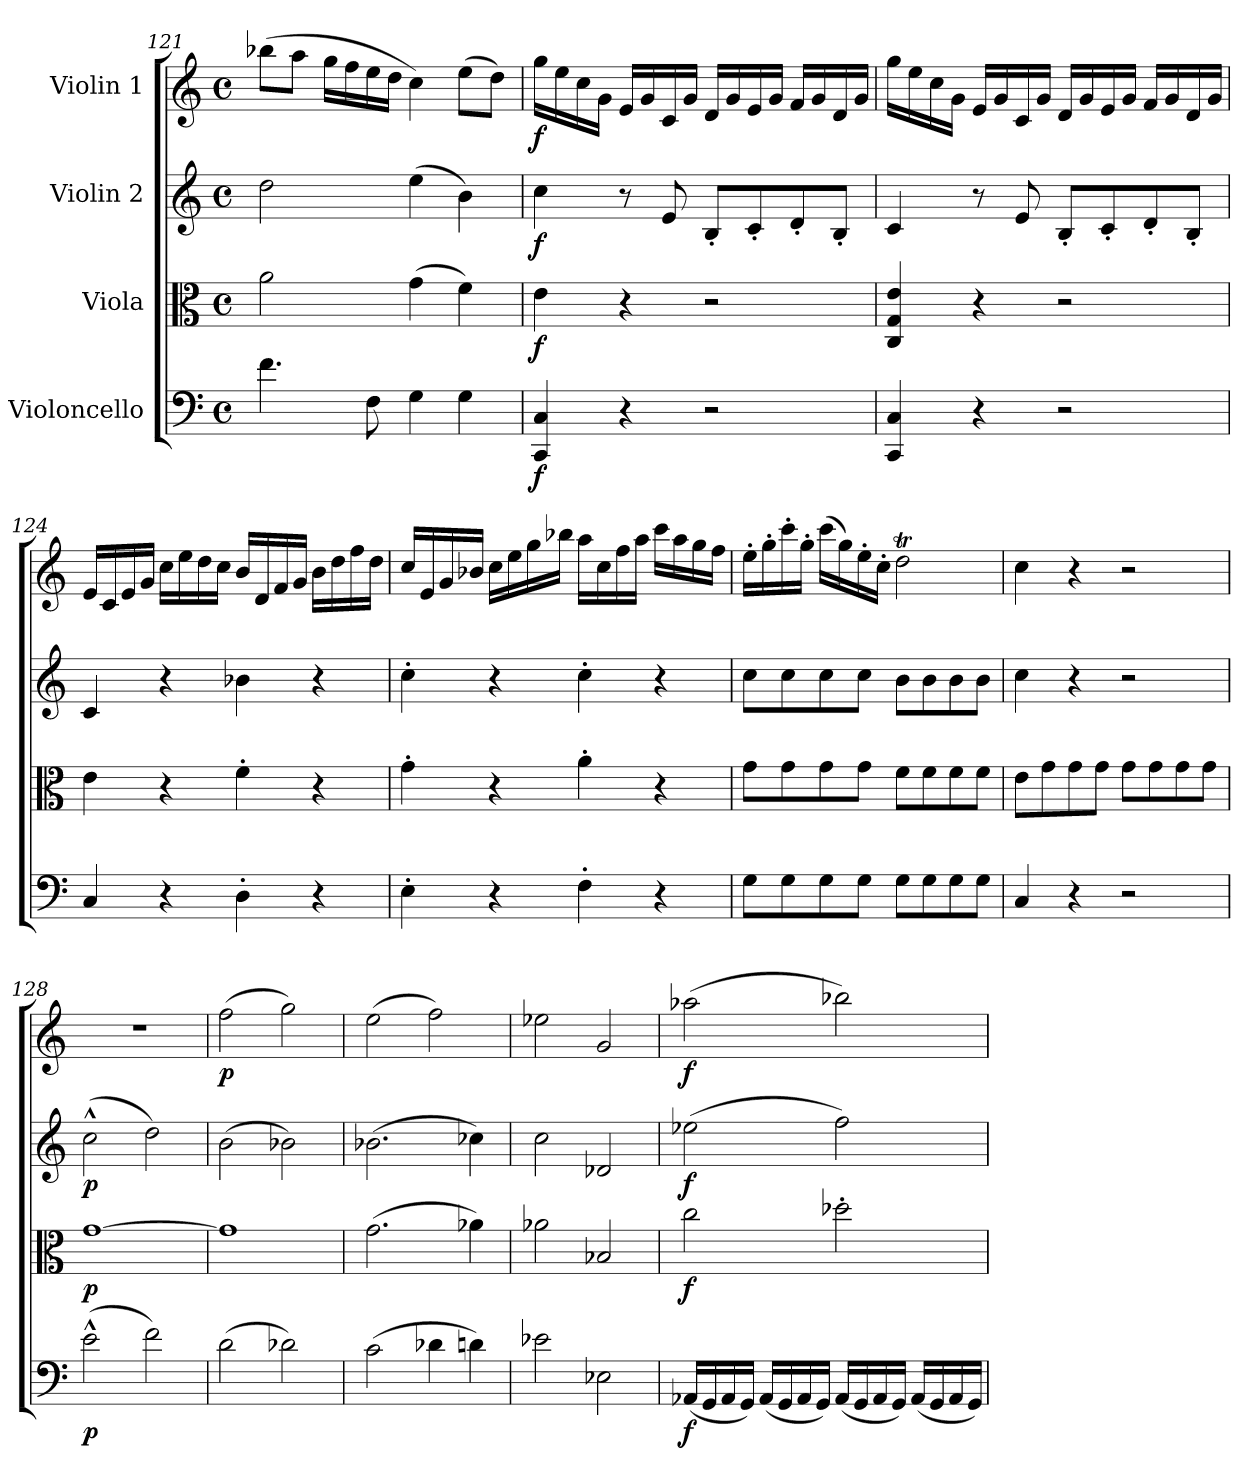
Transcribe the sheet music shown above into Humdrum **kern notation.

**kern	**dynam	**kern	**dynam	**kern	**dynam	**kern	**dynam
*part4	*part4	*part3	*part3	*part2	*part2	*part1	*part1
*staff4	*staff4	*staff3	*staff3	*staff2	*staff2	*staff1	*staff1
*I"Violoncello	*	*I"Viola	*	*I"Violin 2	*	*I"Violin 1	*
*clefF4	*	*clefC3	*	*clefG2	*	*clefG2	*
*k[]	*	*k[]	*	*k[]	*	*k[]	*
*C:	*	*C:	*	*C:	*	*C:	*
*M4/4	*	*M4/4	*	*M4/4	*	*M4/4	*
*met(c)	*	*met(c)	*	*met(c)	*	*met(c)	*
=121	=121	=121	=121	=121	=121	=121	=121
4.f\	.	2a\	.	2dd\	.	(8bb-X\L	.
.	.	.	.	.	.	8aa\J	.
.	.	.	.	.	.	16gg\LL	.
.	.	.	.	.	.	16ff\	.
8F\	.	.	.	.	.	16ee\	.
.	.	.	.	.	.	16dd\JJ	.
4G\	.	(4g\	.	(4ee\	.	4cc\)	.
4G\	.	4f\)	.	4b\)	.	(8ee\L	.
.	.	.	.	.	.	8dd\J)	.
=122	=122	=122	=122	=122	=122	=122	=122
!	!LO:DY:b	!	!LO:DY:b	!	!LO:DY:b	!	!LO:DY:b
4CC/ 4C/	f	4e\	f	4cc\	f	16gg\LL	f
.	.	.	.	.	.	16ee\	.
.	.	.	.	.	.	16cc\	.
.	.	.	.	.	.	16g\JJ	.
4r	.	4r	.	8r	.	16e/LL	.
.	.	.	.	.	.	16g/	.
.	.	.	.	8e/	.	16c/	.
.	.	.	.	.	.	16g/JJ	.
2r	.	2r	.	8B'</L	.	16d/LL	.
.	.	.	.	.	.	16g/	.
.	.	.	.	8c'</	.	16e/	.
.	.	.	.	.	.	16g/JJ	.
.	.	.	.	8d'</	.	16f/LL	.
.	.	.	.	.	.	16g/	.
.	.	.	.	8B'</J	.	16d/	.
.	.	.	.	.	.	16g/JJ	.
=123	=123	=123	=123	=123	=123	=123	=123
4CC/ 4C/	.	4C/ 4G/ 4e/	.	4c/	.	16gg\LL	.
.	.	.	.	.	.	16ee\	.
.	.	.	.	.	.	16cc\	.
.	.	.	.	.	.	16g\JJ	.
4r	.	4r	.	8r	.	16e/LL	.
.	.	.	.	.	.	16g/	.
.	.	.	.	8e/	.	16c/	.
.	.	.	.	.	.	16g/JJ	.
2r	.	2r	.	8B'</L	.	16d/LL	.
.	.	.	.	.	.	16g/	.
.	.	.	.	8c'</	.	16e/	.
.	.	.	.	.	.	16g/JJ	.
.	.	.	.	8d'</	.	16f/LL	.
.	.	.	.	.	.	16g/	.
.	.	.	.	8B'</J	.	16d/	.
.	.	.	.	.	.	16g/JJ	.
=124	=124	=124	=124	=124	=124	=124	=124
4C/	.	4e\	.	4c/	.	16e/LL	.
.	.	.	.	.	.	16c/	.
.	.	.	.	.	.	16e/	.
.	.	.	.	.	.	16g/JJ	.
4r	.	4r	.	4r	.	16cc\LL	.
.	.	.	.	.	.	16ee\	.
.	.	.	.	.	.	16dd\	.
.	.	.	.	.	.	16cc\JJ	.
4D'>\	.	4f'>\	.	4b-\	.	16b/LL	.
.	.	.	.	.	.	16d/	.
.	.	.	.	.	.	16f/	.
.	.	.	.	.	.	16g/JJ	.
4r	.	4r	.	4r	.	16b\LL	.
.	.	.	.	.	.	16dd\	.
.	.	.	.	.	.	16ff\	.
.	.	.	.	.	.	16dd\JJ	.
=125	=125	=125	=125	=125	=125	=125	=125
4E'>\	.	4g'>\	.	4cc'>\	.	16cc/LL	.
.	.	.	.	.	.	16e/	.
.	.	.	.	.	.	16g/	.
.	.	.	.	.	.	16b-X/JJ	.
4r	.	4r	.	4r	.	16cc\LL	.
.	.	.	.	.	.	16ee\	.
.	.	.	.	.	.	16gg\	.
.	.	.	.	.	.	16bb-X\JJ	.
4F'>\	.	4a'>\	.	4cc'>\	.	16aa\LL	.
.	.	.	.	.	.	16cc\	.
.	.	.	.	.	.	16ff\	.
.	.	.	.	.	.	16aa\JJ	.
4r	.	4r	.	4r	.	16ccc\LL	.
.	.	.	.	.	.	16aa\	.
.	.	.	.	.	.	16gg\	.
.	.	.	.	.	.	16ff\JJ	.
=126	=126	=126	=126	=126	=126	=126	=126
8G\L	.	8g\L	.	8cc\L	.	16ee'>\LL	.
.	.	.	.	.	.	16gg'>\	.
8G\	.	8g\	.	8cc\	.	16ccc'>\	.
.	.	.	.	.	.	16gg'>\JJ	.
8G\	.	8g\	.	8cc\	.	(16ccc\LL	.
.	.	.	.	.	.	16gg\)	.
8G\J	.	8g\J	.	8cc\J	.	16ee'>\	.
.	.	.	.	.	.	16cc'>\JJ	.
8G\L	.	8f\L	.	8b\L	.	2ddT\	.
8G\	.	8f\	.	8b\	.	.	.
8G\	.	8f\	.	8b\	.	.	.
8G\J	.	8f\J	.	8b\J	.	.	.
=127	=127	=127	=127	=127	=127	=127	=127
4C/	.	8e\L	.	4cc\	.	4cc\	.
.	.	8g\	.	.	.	.	.
4r	.	8g\	.	4r	.	4r	.
.	.	8g\J	.	.	.	.	.
2r	.	8g\L	.	2r	.	2r	.
.	.	8g\	.	.	.	.	.
.	.	8g\	.	.	.	.	.
.	.	8g\J	.	.	.	.	.
=128	=128	=128	=128	=128	=128	=128	=128
!	!LO:DY:b	!	!LO:DY:b	!	!LO:DY:b	!	!
(2e^^>\	p	[1g	p	(2cc^^>\	p	1r	.
2f\)	.	.	.	2dd\)	.	.	.
=129	=129	=129	=129	=129	=129	=129	=129
!	!	!	!	!	!	!	!LO:DY:b
(2d\	.	1g]	.	(2b\	.	(2ff\	p
2d-X\)	.	.	.	2b-X\)	.	2gg\)	.
=130	=130	=130	=130	=130	=130	=130	=130
(2c\	.	(2.g\	.	(2.b-X\	.	(2ee\	.
4d-X\	.	.	.	.	.	2ff\)	.
4dn\)	.	4a-X\)	.	4cc-X\)	.	.	.
=131	=131	=131	=131	=131	=131	=131	=131
2e-X\	.	2a-X\	.	2cc\	.	2ee-X\	.
2E-X\	.	2B-X/	.	2d-X/	.	2g/	.
=132	=132	=132	=132	=132	=132	=132	=132
!	!LO:DY:b	!	!LO:DY:b	!	!LO:DY:b	!	!LO:DY:b
(16AA-X/LL	f	2cc\	f	(2ee-X\	f	(2aa-X\	f
16GG/	.	.	.	.	.	.	.
16AA-/	.	.	.	.	.	.	.
16GG/JJ)	.	.	.	.	.	.	.
(16AA-/LL	.	.	.	.	.	.	.
16GG/	.	.	.	.	.	.	.
16AA-/	.	.	.	.	.	.	.
16GG/JJ)	.	.	.	.	.	.	.
(16AA-/LL	.	2dd-X'>\	.	2ff\)	.	2bb-X\)	.
16GG/	.	.	.	.	.	.	.
16AA-/	.	.	.	.	.	.	.
16GG/JJ)	.	.	.	.	.	.	.
(16AA-/LL	.	.	.	.	.	.	.
16GG/	.	.	.	.	.	.	.
16AA-/	.	.	.	.	.	.	.
16GG/JJ)	.	.	.	.	.	.	.
=	=	=	=	=	=	=	=
*-	*-	*-	*-	*-	*-	*-	*-
